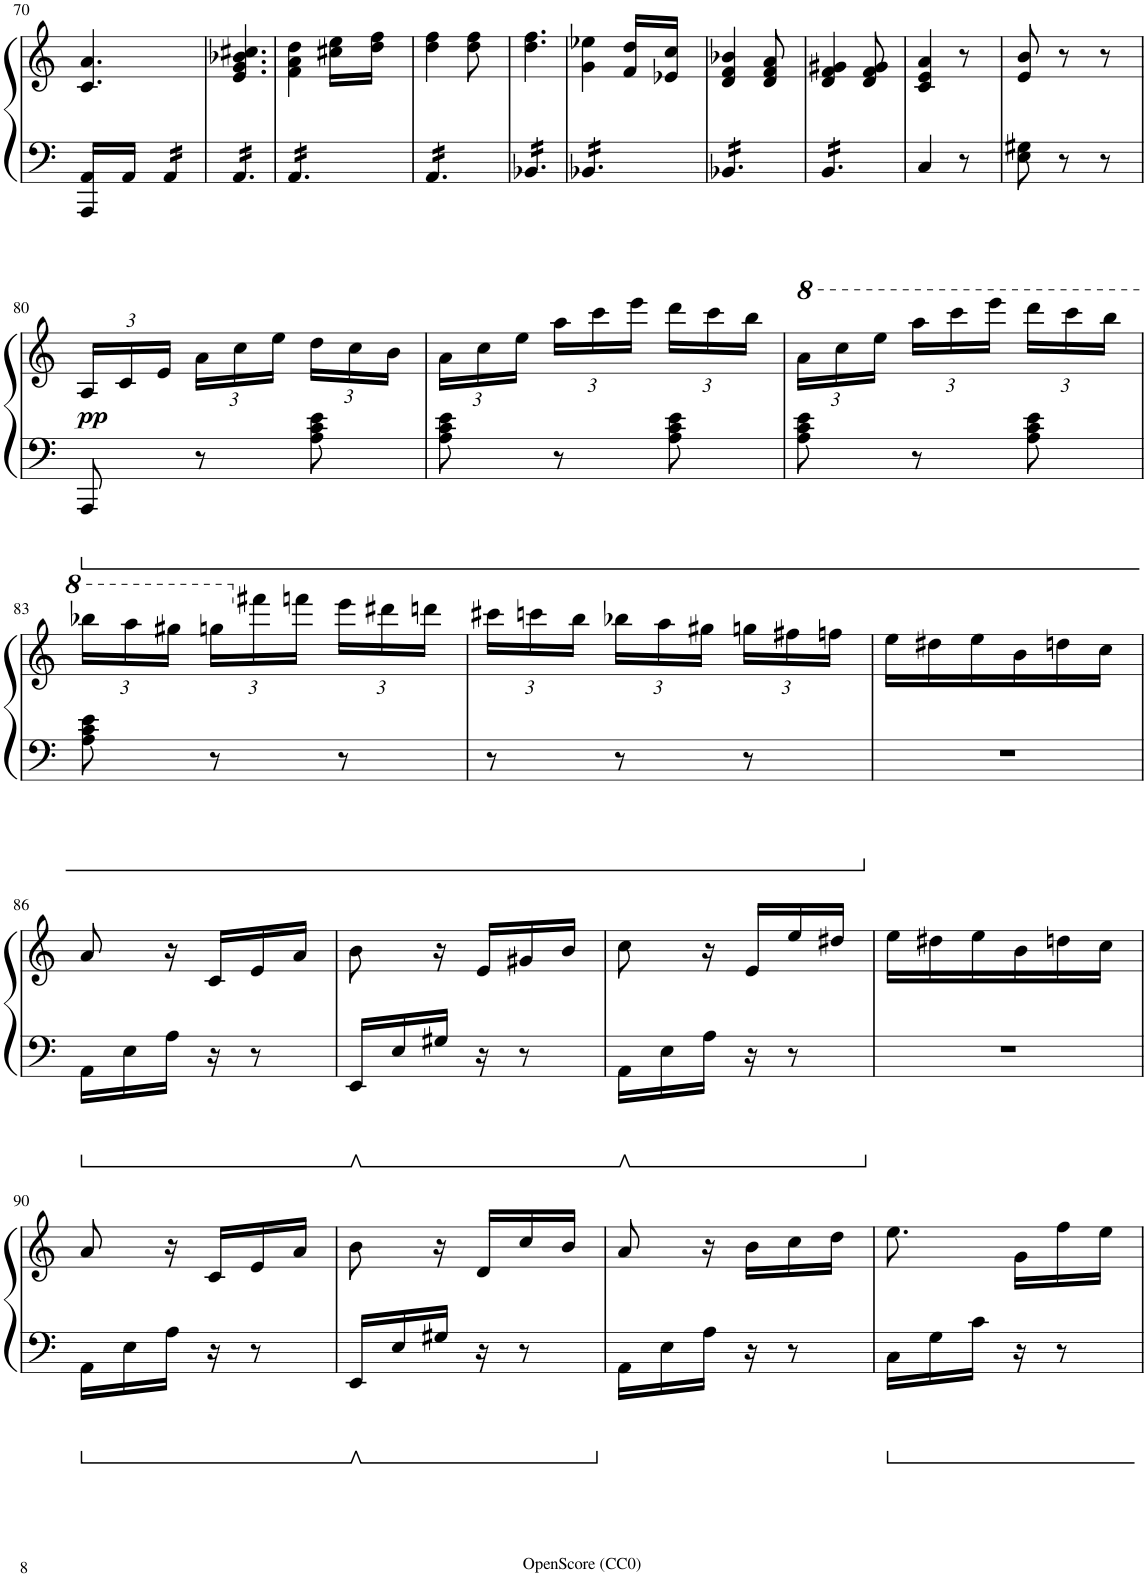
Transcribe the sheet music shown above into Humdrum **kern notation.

**kern	**kern	**dynam
*part1	*part1	*part1
*staff2	*staff1	*staff1/2
*I"Piano	*	*
*I'Pno.	*	*
!!LO:PB:g=z
*clefF4	*clefG2	*
*k[]	*k[]	*
*M3/8	*M3/8	*
=70	=70	=70
16AAA/ 16AA/LL	4.c/ 4.a/	.
16AA/JJ	.	.
*tremolo	*	*
16AA/LL	.	.
16AA/	.	.
16AA/	.	.
16AA/JJ	.	.
=71	=71	=71
16AA/LL	4.e/ 4.g/ 4.b-X/ 4.cc#X/	.
16AA/	.	.
16AA/	.	.
16AA/	.	.
16AA/	.	.
16AA/JJ	.	.
=72	=72	=72
16AA/LL	4f\ 4a\ 4dd\	.
16AA/	.	.
16AA/	.	.
16AA/	.	.
16AA/	16cc#X\ 16ee\LL	.
16AA/JJ	16dd\ 16ff\JJ	.
=73	=73	=73
16AA/LL	4dd\ 4ff\	.
16AA/	.	.
16AA/	.	.
16AA/	.	.
16AA/	8dd\ 8ff\	.
16AA/JJ	.	.
=74	=74	=74
16BB-X/LL	4.dd\ 4.ff\	.
16BB-X/	.	.
16BB-X/	.	.
16BB-X/	.	.
16BB-X/	.	.
16BB-X/JJ	.	.
=75	=75	=75
16BB-X/LL	4g\ 4ee-X\	.
16BB-X/	.	.
16BB-X/	.	.
16BB-X/	.	.
16BB-X/	16f/ 16dd/LL	.
16BB-X/JJ	16e-X/ 16cc/JJ	.
=76	=76	=76
16BB-X/LL	4d/ 4f/ 4b-X/	.
16BB-X/	.	.
16BB-X/	.	.
16BB-X/	.	.
16BB-X/	8d/ 8f/ 8a/	.
16BB-X/JJ	.	.
=77	=77	=77
16BB/LL	4d/ 4f/ 4g#X/	.
16BB/	.	.
16BB/	.	.
16BB/	.	.
16BB/	8d/ 8f/ 8g#/	.
16BB/JJ	.	.
*Xtremolo	*	*
=78	=78	=78
4C/	4c/ 4e/ 4a/	.
8r	8r	.
=79	=79	=79
8E\ 8G#X\	8e/ 8b/	.
8r	8r	.
8r	8r	.
!!LO:LB:g=z
=80	=80	=80
*	*Xbrackettup	*
!	!	!LO:DY:b
8AAA/	24A/LL	pp
.	24c/	.
.	24e/JJ	.
8r	24a\LL	.
.	24cc\	.
.	24ee\JJ	.
8A\ 8c\ 8e\	24dd\LL	.
.	24cc\	.
.	24b\JJ	.
=81	=81	=81
8A\ 8c\ 8e\	24a\LL	.
.	24cc\	.
.	24ee\JJ	.
8r	24aa\LL	.
.	24ccc\	.
.	24eee\JJ	.
8A\ 8c\ 8e\	24ddd\LL	.
.	24ccc\	.
.	24bb\JJ	.
=82	=82	=82
*	*8va	*
8A\ 8c\ 8e\	24aa\LL	.
.	24ccc\	.
.	24eee\JJ	.
8r	24aaa\LL	.
.	24cccc\	.
.	24eeee\JJ	.
8A\ 8c\ 8e\	24dddd\LL	.
.	24cccc\	.
.	24bbb\JJ	.
!!LO:LB:g=z
=83	=83	=83
8A\ 8c\ 8e\	24bbb-X\LL	.
.	24aaa\	.
.	24ggg#X\JJ	.
8r	24gggn\LL	.
*	*X8va	*
.	24fff#X\	.
.	24fffn\JJ	.
8r	24eee\LL	.
.	24ddd#X\	.
.	24dddn\JJ	.
=84	=84	=84
8r	24ccc#X\LL	.
.	24cccn\	.
.	24bb\JJ	.
8r	24bb-X\LL	.
.	24aa\	.
.	24gg#X\JJ	.
8r	24ggn\LL	.
.	24ff#X\	.
.	24ffn\JJ	.
=85	=85	=85
4.r	16ee\LL	.
.	16dd#X\	.
.	16ee\	.
.	16b\	.
.	16ddn\	.
.	16cc\JJ	.
!!LO:LB:g=z
=86	=86	=86
16AA\LL	8a/	.
16E\	.	.
16A\JJ	16r	.
16r	16c/LL	.
8r	16e/	.
.	16a/JJ	.
=87	=87	=87
16EE/LL	8b\	.
16E/	.	.
16G#X/JJ	16r	.
16r	16e/LL	.
8r	16g#X/	.
.	16b/JJ	.
=88	=88	=88
16AA\LL	8cc\	.
16E\	.	.
16A\JJ	16r	.
16r	16e/LL	.
8r	16ee/	.
.	16dd#X/JJ	.
=89	=89	=89
4.r	16ee\LL	.
.	16dd#X\	.
.	16ee\	.
.	16b\	.
.	16ddn\	.
.	16cc\JJ	.
!!LO:LB:g=z
=90	=90	=90
16AA\LL	8a/	.
16E\	.	.
16A\JJ	16r	.
16r	16c/LL	.
8r	16e/	.
.	16a/JJ	.
=91	=91	=91
16EE/LL	8b\	.
16E/	.	.
16G#X/JJ	16r	.
16r	16d/LL	.
8r	16cc/	.
.	16b/JJ	.
=92	=92	=92
16AA\LL	8a/	.
16E\	.	.
16A\JJ	16r	.
16r	16b\LL	.
8r	16cc\	.
.	16dd\JJ	.
=93	=93	=93
16C\LL	8.ee\	.
16G\	.	.
16c\JJ	.	.
16r	16g\LL	.
8r	16ff\	.
.	16ee\JJ	.
=	=	=
*-	*-	*-
